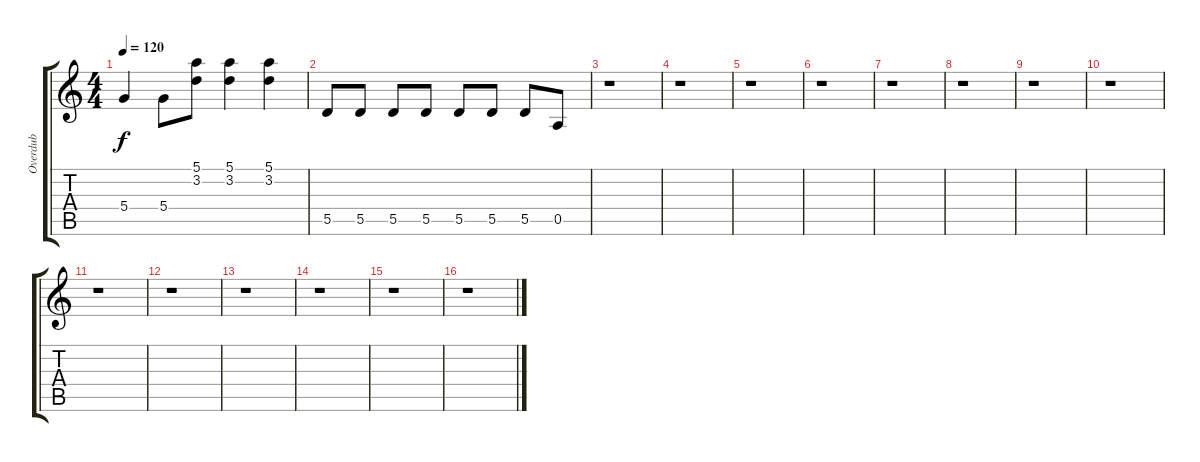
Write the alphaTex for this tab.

\track ("Overdub" "Overdub") {instrument acousticguitarnylon}
\staff {score tabs}
\tuning (E4 B3 G3 D3 A2 E2) {hide}
\ts (4 4)
\tempo 120
\clef g2
\ks c
5.4.4{dy f} 5.4.8 (5.1 3.2).8 (5.1 3.2).4 (5.1 3.2).4 |
5.5.8 5.5.8 5.5.8 5.5.8 5.5.8 5.5.8 5.5.8 0.5.8 |
r.1 |
r.1 |
r.1 |
r.1 |
r.1 |
r.1 |
r.1 |
r.1 |
r.1 |
r.1 |
r.1 |
r.1 |
r.1 |
r.1
